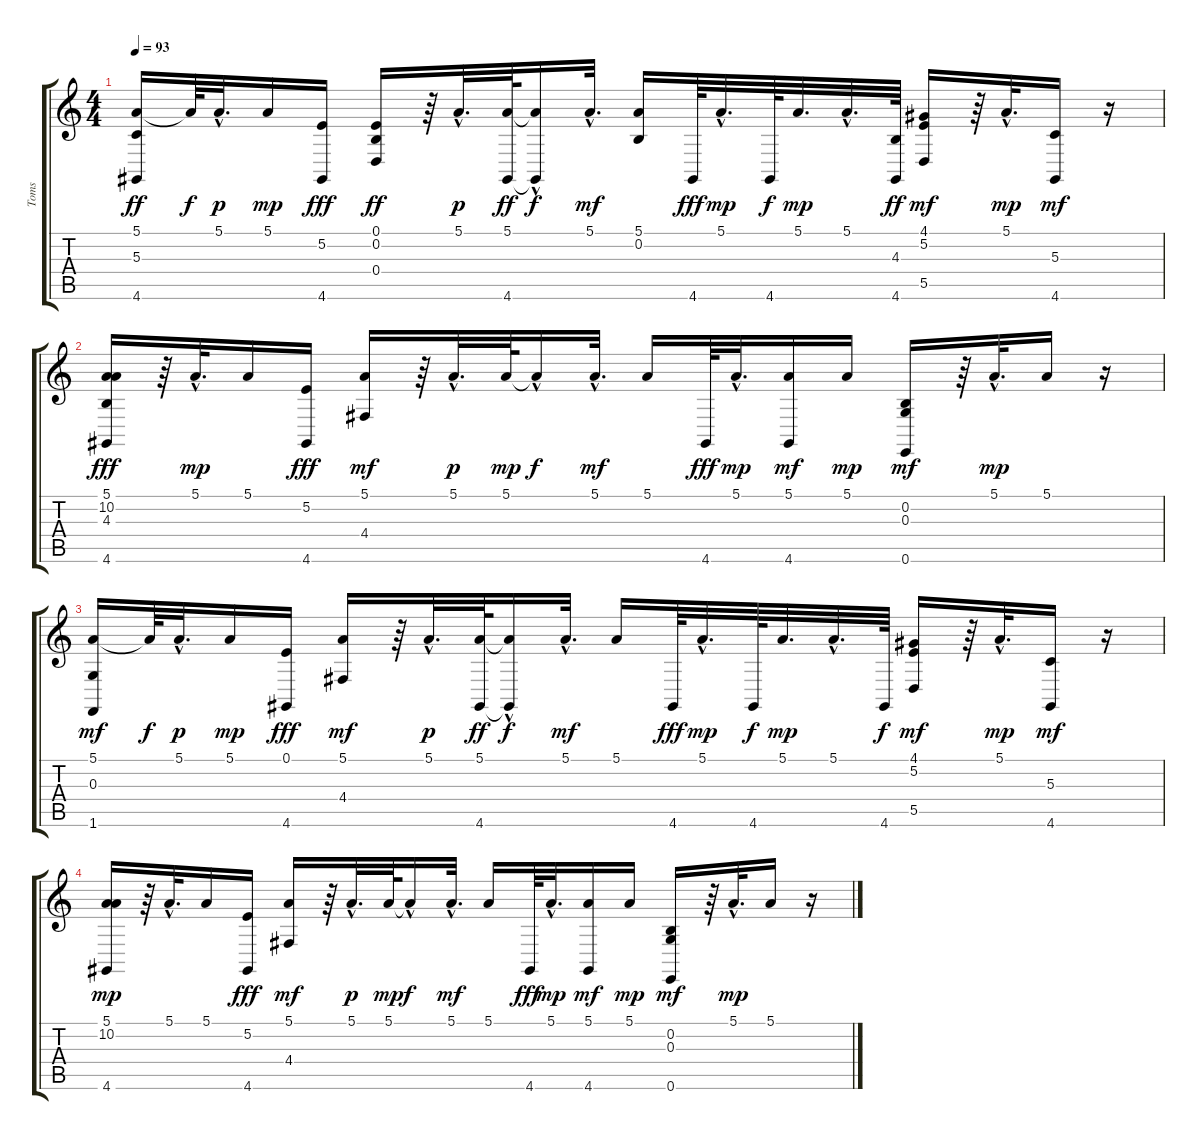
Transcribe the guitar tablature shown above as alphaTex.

\track ("Toms" "Toms") {instrument woodblock}
\staff {score tabs}
\tuning (E4 B3 G3 D3 A2 E2) {hide}
\ts (4 4)
\tempo 93
\clef g2
\ks c
(5.1 5.3 4.6).16{dy ff} 5.1{t}.64{dy f} 5.1{hac}.32{d dy p} 5.1.16{dy mp} (5.2 4.6).16{dy fff} (0.1 0.2 0.4).16{dy ff} r.64 5.1{hac}.32{d dy p} (5.1 4.6).64{dy ff} (5.1{hac t} 4.6{hac t}).16{dy f} 5.1{hac}.32{d dy mf} (5.1 0.2).16 4.6.64{dy fff} 5.1{hac}.32{d dy mp} 4.6.64{dy f} 5.1.32{d dy mp} 5.1{hac}.32{d} (4.3 4.6).64{dy ff} (4.1 5.2 5.5).16{dy mf} r.64 5.1{hac}.32{d dy mp} (5.3 4.6).16{dy mf} r.16 |
(5.1 10.2 4.3 4.6).16{dy fff} r.64 5.1{hac}.32{d dy mp} 5.1.16 (5.2 4.6).16{dy fff} (5.1 4.4).16{dy mf} r.64 5.1{hac}.32{d dy p} 5.1.64{dy mp} 5.1{hac t}.16{dy f} 5.1{hac}.32{d dy mf} 5.1.16 4.6.64{dy fff} 5.1{hac}.32{d dy mp} (5.1 4.6).16{dy mf} 5.1.16{dy mp} (0.2 0.3 0.6).16{dy mf} r.64 5.1{hac}.32{d dy mp} 5.1.16 r.16 |
(5.1 0.3 1.6).16{dy mf} 5.1{t}.64{dy f} 5.1{hac}.32{d dy p} 5.1.16{dy mp} (0.1 4.6).16{dy fff} (5.1 4.4).16{dy mf} r.64 5.1{hac}.32{d dy p} (5.1 4.6).64{dy ff} (5.1{hac t} 4.6{hac t}).16{dy f} 5.1{hac}.32{d dy mf} 5.1.16 4.6.64{dy fff} 5.1{hac}.32{d dy mp} 4.6.64{dy f} 5.1.32{d dy mp} 5.1{hac}.32{d} 4.6.64{dy f} (4.1 5.2 5.5).16{dy mf} r.64 5.1{hac}.32{d dy mp} (5.3 4.6).16{dy mf} r.16 |
(5.1 10.2 4.6).16{dy mp} r.64 5.1{hac}.32{d} 5.1.16 (5.2 4.6).16{dy fff} (5.1 4.4).16{dy mf} r.64 5.1{hac}.32{d dy p} 5.1.64{dy mp} 5.1{hac t}.16{dy f} 5.1{hac}.32{d dy mf} 5.1.16 4.6.64{dy fff} 5.1{hac}.32{d dy mp} (5.1 4.6).16{dy mf} 5.1.16{dy mp} (0.2 0.3 0.6).16{dy mf} r.64 5.1{hac}.32{d dy mp} 5.1.16 r.16
